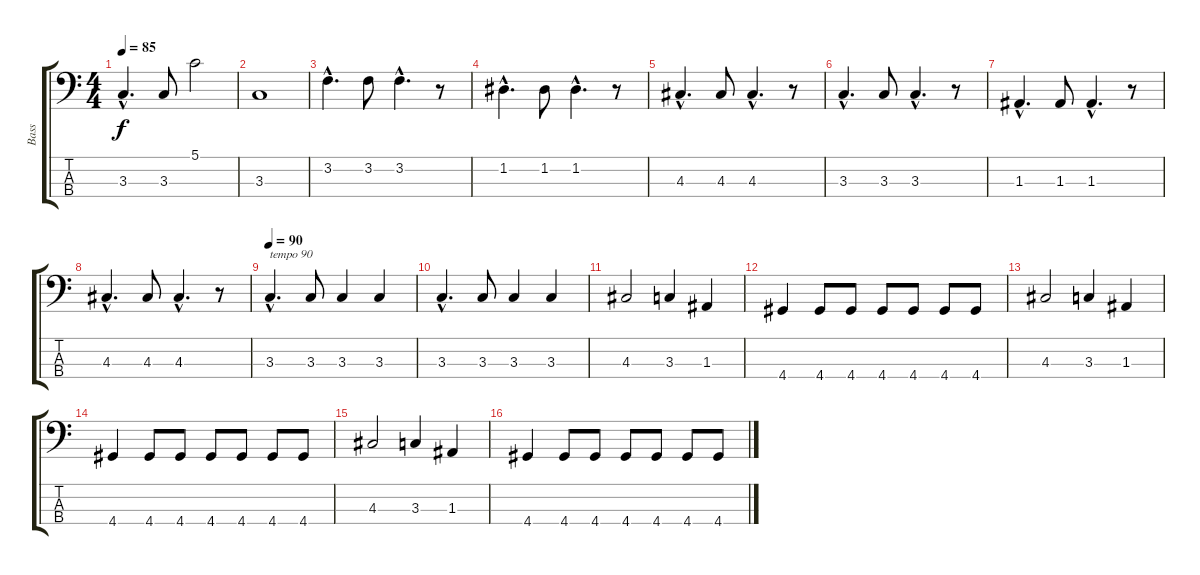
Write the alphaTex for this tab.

\track ("Bass" "Bass") {instrument electricbassfinger}
\staff {score tabs}
\tuning (G2 D2 A1 E1) {hide}
\ts (4 4)
\tempo 85
\clef f4
\ks c
3.3{hac}.4{d dy f} 3.3.8 5.1.2 |
3.3.1 |
3.2{hac}.4{d} 3.2.8 3.2{hac}.4{d} r.8 |
1.2{hac}.4{d} 1.2.8 1.2{hac}.4{d} r.8 |
4.3{hac}.4{d} 4.3.8 4.3{hac}.4{d} r.8 |
3.3{hac}.4{d} 3.3.8 3.3{hac}.4{d} r.8 |
1.3{hac}.4{d} 1.3.8 1.3{hac}.4{d} r.8 |
4.3{hac}.4{d} 4.3.8 4.3{hac}.4{d} r.8 |
\tempo 90
3.3{hac}.4{d txt "tempo 90"} 3.3.8 3.3.4 3.3.4 |
3.3{hac}.4{d} 3.3.8 3.3.4 3.3.4 |
4.3.2 3.3.4 1.3.4 |
4.4.4 4.4.8 4.4.8 4.4.8 4.4.8 4.4.8 4.4.8 |
4.3.2 3.3.4 1.3.4 |
4.4.4 4.4.8 4.4.8 4.4.8 4.4.8 4.4.8 4.4.8 |
4.3.2 3.3.4 1.3.4 |
4.4.4 4.4.8 4.4.8 4.4.8 4.4.8 4.4.8 4.4.8
